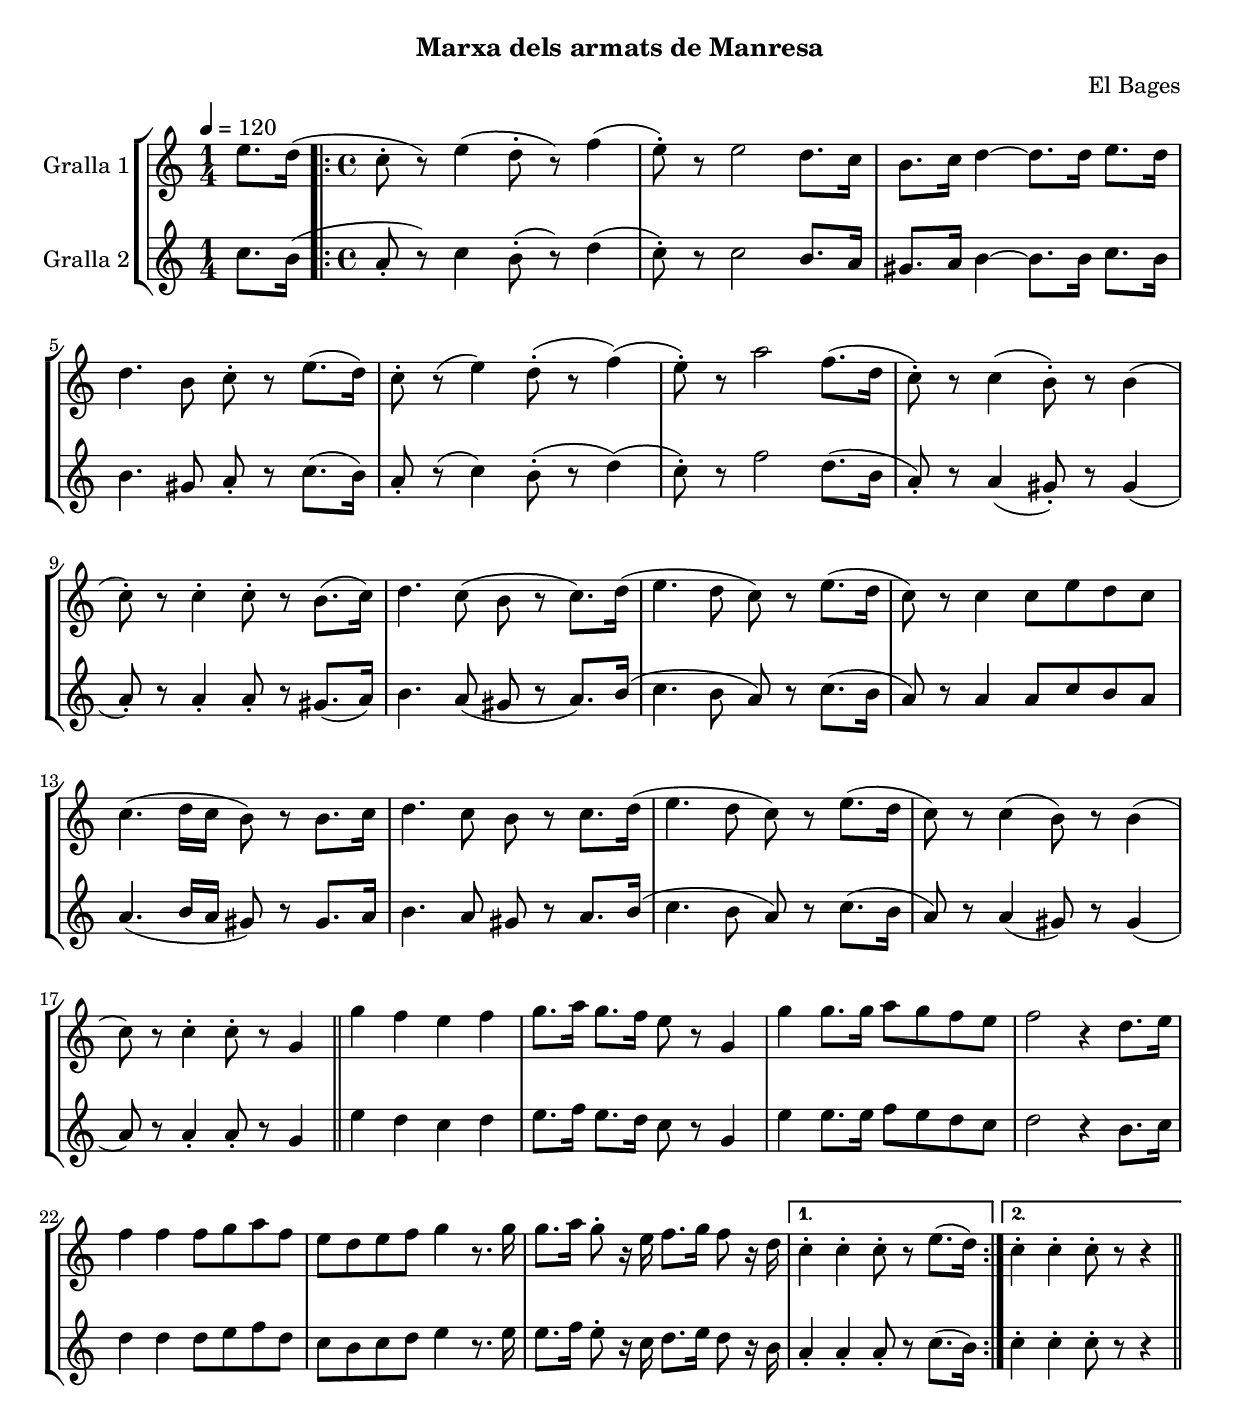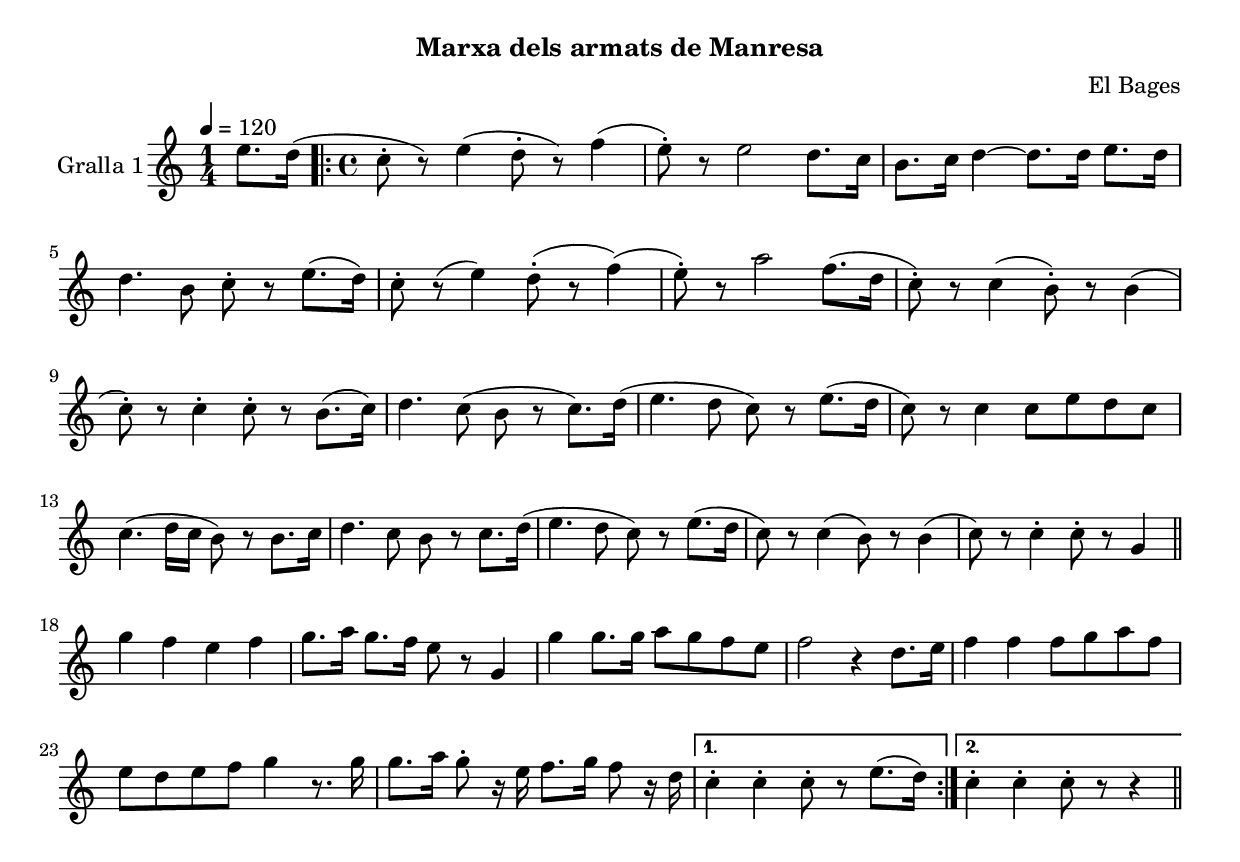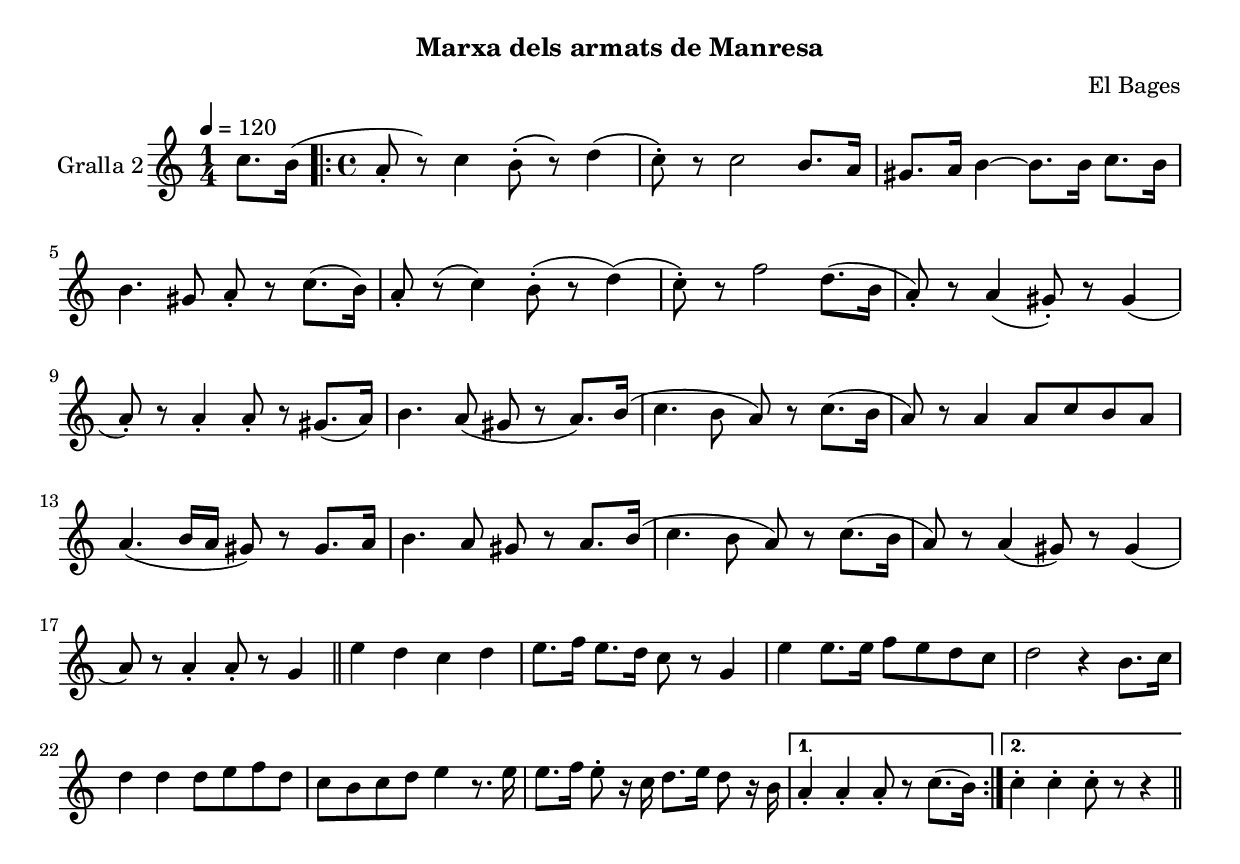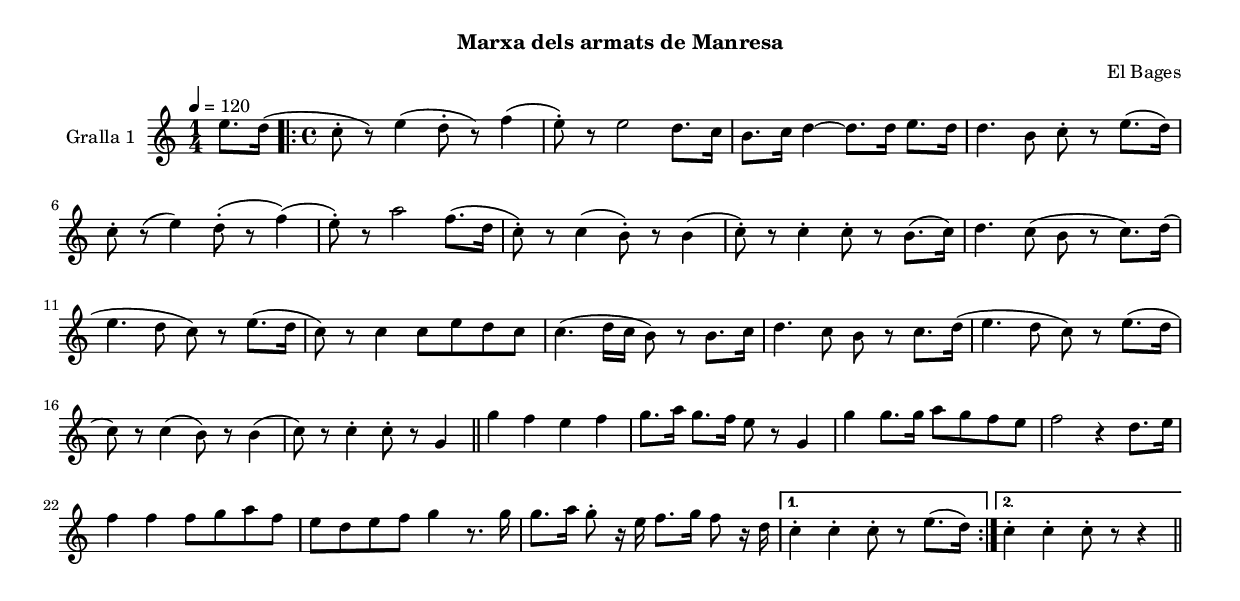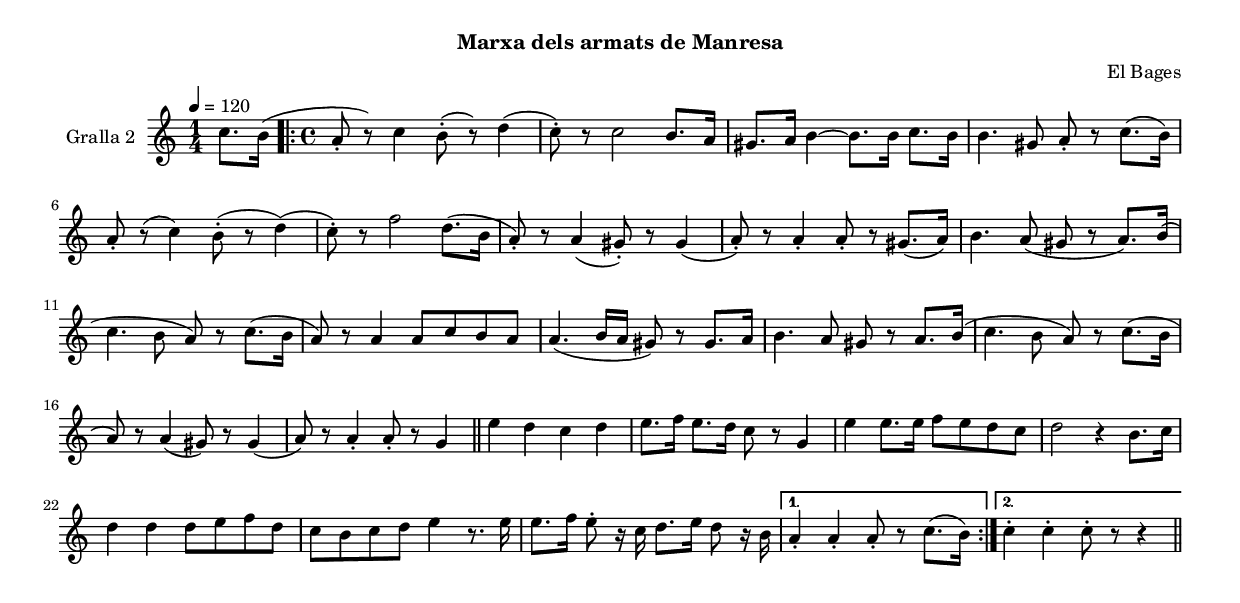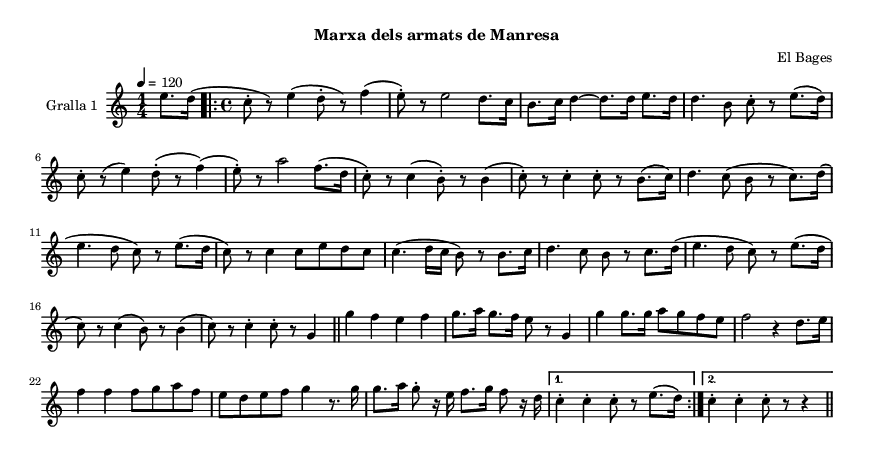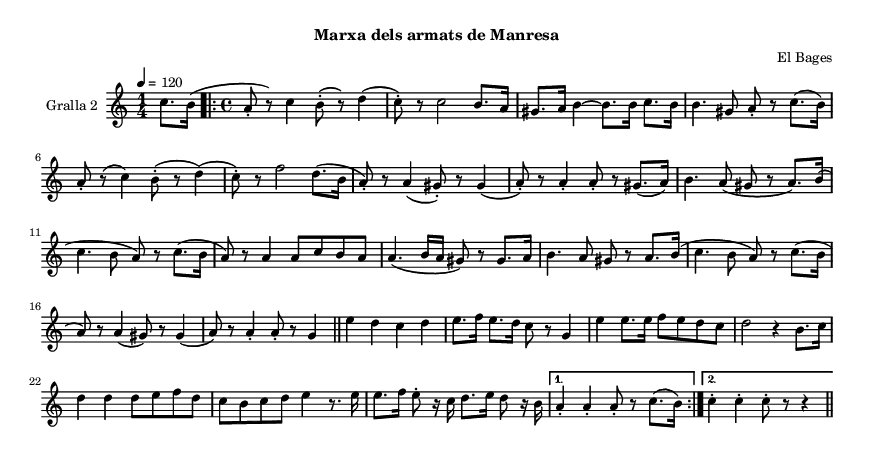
\version "2.16.0"

\header {
  dedication=""
  title="  "
  subtitle="Marxa dels armats de Manresa"
  subsubtitle=""
  poet=""
  meter=""
  piece=""
  composer="El Bages"
  arranger=""
  opus=""
  instrument=""
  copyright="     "
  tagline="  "
}

liniaroAa =
\relative e''
{
  \tempo 4=120
  \clef treble
  \key c \major
  \time 1/4
  e8. d16 (  |
  \time 4/4   \repeat volta 2 { c8-. r ) e4 ( d8-. r ) f4 (  |
  e8-. ) r e2 d8. c16  |
  b8. c16 d4 ~ d8. d16 e8. d16  |
  %05
  d4. b8 c-. r e8. ( d16 )  |
  c8-. r ( e4 ) d8-. ( r f4 ) (  |
  e8-. ) r a2 f8. ( d16  |
  c8-. ) r c4 ( b8-. ) r b4 (  |
  c8-. ) r c4-. c8-. r b8. ( c16 )  |
  %10
  d4. c8 ( b r c8. ) d16 (  |
  e4. d8 c ) r e8. ( d16  |
  c8 ) r c4 c8 e d c  |
  c4. ( d16 c b8 ) r b8. c16  |
  d4. c8 b r c8. d16 (  |
  %15
  e4. d8 c ) r e8. ( d16  |
  c8 ) r c4 ( b8 ) r b4 (  |
  c8 ) r c4-. c8-. r g4  \bar "||"
  g'4 f e f  |
  g8. a16 g8. f16 e8 r g,4  |
  %20
  g'4 g8. g16 a8 g f e  |
  f2 r4 d8. e16  |
  f4 f f8 g a f  |
  e8 d e f g4 r8. g16  |
  g8. a16 g8-. r16 e f8. g16 f8 r16 d }
  %25
  \alternative { { c4-. c-. c8-. r e8. ( d16 ) }
  { c4-. c-. c8-. r r4 } } \bar "||"
}

liniaroAb =
\relative c''
{
  \tempo 4=120
  \clef treble
  \key c \major
  \time 1/4
  c8. b16 (  |
  \time 4/4   \repeat volta 2 { a8-. r ) c4 b8-. ( r ) d4 (  |
  c8-. ) r c2 b8. a16  |
  gis8. a16 b4 ~ b8. b16 c8. b16  |
  %05
  b4. gis8 a-. r c8. ( b16 )  |
  a8-. r ( c4 ) b8-. ( r d4 ) (  |
  c8-. ) r f2 d8. ( b16  |
  a8-. ) r a4 ( gis8-. ) r gis4 (  |
  a8-. ) r a4-. a8-. r gis8. ( a16 )  |
  %10
  b4. a8 ( gis r a8. ) b16 (  |
  c4. b8 a ) r c8. ( b16  |
  a8 ) r a4 a8 c b a  |
  a4. ( b16 a gis8 ) r gis8. a16  |
  b4. a8 gis r a8. b16 (  |
  %15
  c4. b8 a ) r c8. ( b16  |
  a8 ) r a4 ( gis8 ) r gis4 (  |
  a8 ) r a4-. a8-. r g4  \bar "||"
  e'4 d c d  |
  e8. f16 e8. d16 c8 r g4  |
  %20
  e'4 e8. e16 f8 e d c  |
  d2 r4 b8. c16  |
  d4 d d8 e f d  |
  c8 b c d e4 r8. e16  |
  e8. f16 e8-. r16 c d8. e16 d8 r16 b }
  %25
  \alternative { { a4-. a-. a8-. r c8. ( b16 ) }
  { c4-. c-. c8-. r r4 } } \bar "||"
}

\book {

\paper {
  print-page-number = false
  #(set-paper-size "a4")
  #(layout-set-staff-size 20)
}

\bookpart {
  \score {
    \new StaffGroup {
      \override Score.RehearsalMark #'self-alignment-X = #LEFT
      <<
        \new Staff \with {instrumentName = #"Gralla 1" } \liniaroAa
        \new Staff \with {instrumentName = #"Gralla 2" } \liniaroAb
      >>
    }
    \layout {}
  }\score { \unfoldRepeats
    \new StaffGroup {
      \override Score.RehearsalMark #'self-alignment-X = #LEFT
      <<
        \new Staff \with {instrumentName = #"Gralla 1" } \liniaroAa
        \new Staff \with {instrumentName = #"Gralla 2" } \liniaroAb
      >>
    }
    \midi {}
  }
}

\bookpart {
  \header {}
  \score {
    \new StaffGroup {
      \override Score.RehearsalMark #'self-alignment-X = #LEFT
      <<
        \new Staff \with {instrumentName = #"Gralla 1" } \liniaroAa
      >>
    }
    \layout {}
  }\score { \unfoldRepeats
    \new StaffGroup {
      \override Score.RehearsalMark #'self-alignment-X = #LEFT
      <<
        \new Staff \with {instrumentName = #"Gralla 1" } \liniaroAa
      >>
    }
    \midi {}
  }
}

\bookpart {
  \header {}
  \score {
    \new StaffGroup {
      \override Score.RehearsalMark #'self-alignment-X = #LEFT
      <<
        \new Staff \with {instrumentName = #"Gralla 2" } \liniaroAb
      >>
    }
    \layout {}
  }\score { \unfoldRepeats
    \new StaffGroup {
      \override Score.RehearsalMark #'self-alignment-X = #LEFT
      <<
        \new Staff \with {instrumentName = #"Gralla 2" } \liniaroAb
      >>
    }
    \midi {}
  }
}

}

\book {

\paper {
  print-page-number = false
  #(set-paper-size "a5landscape")
  #(layout-set-staff-size 16)
  #(define output-suffix "a5")
}

\bookpart {
  \header {}
  \score {
    \new StaffGroup {
      \override Score.RehearsalMark #'self-alignment-X = #LEFT
      <<
        \new Staff \with {instrumentName = #"Gralla 1" } \liniaroAa
      >>
    }
    \layout {}
  }
}

\bookpart {
  \header {}
  \score {
    \new StaffGroup {
      \override Score.RehearsalMark #'self-alignment-X = #LEFT
      <<
        \new Staff \with {instrumentName = #"Gralla 2" } \liniaroAb
      >>
    }
    \layout {}
  }
}

}

\book {

\paper {
  print-page-number = false
  #(set-paper-size "a6landscape")
  #(layout-set-staff-size 12)
  #(define output-suffix "a6")
}

\bookpart {
  \header {}
  \score {
    \new StaffGroup {
      \override Score.RehearsalMark #'self-alignment-X = #LEFT
      <<
        \new Staff \with {instrumentName = #"Gralla 1" } \liniaroAa
      >>
    }
    \layout {}
  }
}

\bookpart {
  \header {}
  \score {
    \new StaffGroup {
      \override Score.RehearsalMark #'self-alignment-X = #LEFT
      <<
        \new Staff \with {instrumentName = #"Gralla 2" } \liniaroAb
      >>
    }
    \layout {}
  }
}

}

